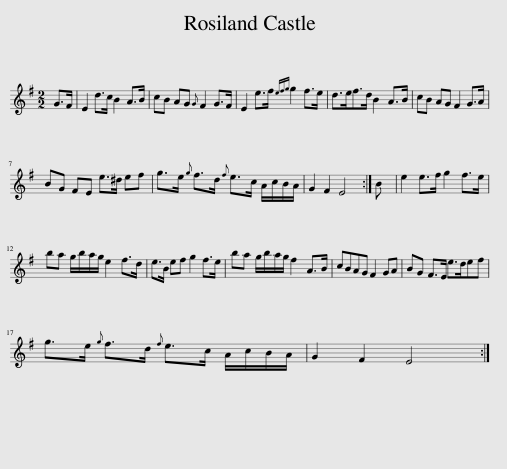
X:1
L:1/8
M:2/2
I:linebreak $
K:G
V:1 treble
V:1
 G>F | E2 d>c B2 A>B | cB AG{G} F2 G>F | E2 e>f{efg} g2 f>e | d>ef>d B2 A>B | %5
 cB AG F2 G>A |$ BG FE e>^d ef | g>e{g} f>d{f} e>c A/c/B/A/ | G2 F2 E4 :| B | %10
 e2 e>f g2 f>e |$ ba g/b/a/g/ e2 f>d | e>B ef g2 f>e | ba g/b/a/g/ f2 A>B | cBAG F2 GA | %15
 BG F>E e>def |$ g>e{g} f>d{f} e>c A/c/B/A/ | G2 F2 E4 :| %18
